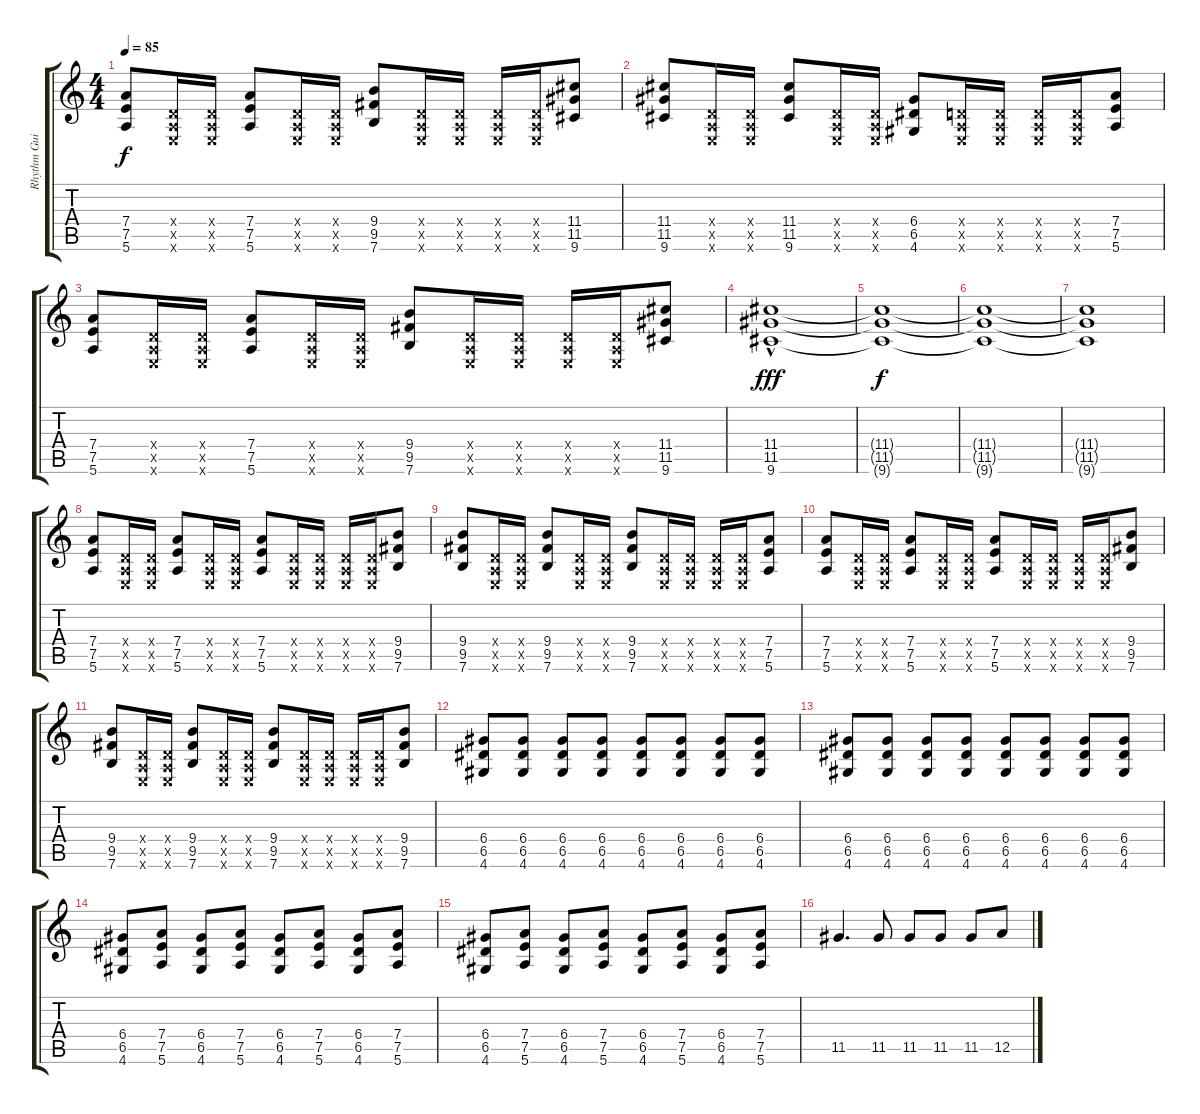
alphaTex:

\track ("Rhythm Guitar" "Rhythm Gui") {instrument overdrivenguitar}
\staff {score tabs}
\tuning (E4 B3 G3 D3 A2 E2) {hide}
\ts (4 4)
\tempo 85
\clef g2
\ks c
(7.4 7.5 5.6).8{dy f} (0.4{x} 0.5{x} 0.6{x}).16 (0.4{x} 0.5{x} 0.6{x}).16 (7.4 7.5 5.6).8 (0.4{x} 0.5{x} 0.6{x}).16 (0.4{x} 0.5{x} 0.6{x}).16 (9.4 9.5 7.6).8 (0.4{x} 0.5{x} 0.6{x}).16 (0.4{x} 0.5{x} 0.6{x}).16 (0.4{x} 0.5{x} 0.6{x}).16 (0.4{x} 0.5{x} 0.6{x}).16 (11.4 11.5 9.6).8 |
(11.4 11.5 9.6).8 (0.4{x} 0.5{x} 0.6{x}).16 (0.4{x} 0.5{x} 0.6{x}).16 (11.4 11.5 9.6).8 (0.4{x} 0.5{x} 0.6{x}).16 (0.4{x} 0.5{x} 0.6{x}).16 (6.4 6.5 4.6).8 (0.4{x} 0.5{x} 0.6{x}).16 (0.4{x} 0.5{x} 0.6{x}).16 (0.4{x} 0.5{x} 0.6{x}).16 (0.4{x} 0.5{x} 0.6{x}).16 (7.4 7.5 5.6).8 |
(7.4 7.5 5.6).8 (0.4{x} 0.5{x} 0.6{x}).16 (0.4{x} 0.5{x} 0.6{x}).16 (7.4 7.5 5.6).8 (0.4{x} 0.5{x} 0.6{x}).16 (0.4{x} 0.5{x} 0.6{x}).16 (9.4 9.5 7.6).8 (0.4{x} 0.5{x} 0.6{x}).16 (0.4{x} 0.5{x} 0.6{x}).16 (0.4{x} 0.5{x} 0.6{x}).16 (0.4{x} 0.5{x} 0.6{x}).16 (11.4 11.5 9.6).8 |
(11.4{hac} 11.5{hac} 9.6{hac}).1{dy fff} |
(11.4{t} 11.5{t} 9.6{t}).1{dy f} |
(11.4{t} 11.5{t} 9.6{t}).1 |
(11.4{t} 11.5{t} 9.6{t}).1 |
(7.4 7.5 5.6).8 (0.4{x} 0.5{x} 0.6{x}).16 (0.4{x} 0.5{x} 0.6{x}).16 (7.4 7.5 5.6).8 (0.4{x} 0.5{x} 0.6{x}).16 (0.4{x} 0.5{x} 0.6{x}).16 (7.4 7.5 5.6).8 (0.4{x} 0.5{x} 0.6{x}).16 (0.4{x} 0.5{x} 0.6{x}).16 (0.4{x} 0.5{x} 0.6{x}).16 (0.4{x} 0.5{x} 0.6{x}).16 (9.4 9.5 7.6).8 |
(9.4 9.5 7.6).8 (0.4{x} 0.5{x} 0.6{x}).16 (0.4{x} 0.5{x} 0.6{x}).16 (9.4 9.5 7.6).8 (0.4{x} 0.5{x} 0.6{x}).16 (0.4{x} 0.5{x} 0.6{x}).16 (9.4 9.5 7.6).8 (0.4{x} 0.5{x} 0.6{x}).16 (0.4{x} 0.5{x} 0.6{x}).16 (0.4{x} 0.5{x} 0.6{x}).16 (0.4{x} 0.5{x} 0.6{x}).16 (7.4 7.5 5.6).8 |
(7.4 7.5 5.6).8 (0.4{x} 0.5{x} 0.6{x}).16 (0.4{x} 0.5{x} 0.6{x}).16 (7.4 7.5 5.6).8 (0.4{x} 0.5{x} 0.6{x}).16 (0.4{x} 0.5{x} 0.6{x}).16 (7.4 7.5 5.6).8 (0.4{x} 0.5{x} 0.6{x}).16 (0.4{x} 0.5{x} 0.6{x}).16 (0.4{x} 0.5{x} 0.6{x}).16 (0.4{x} 0.5{x} 0.6{x}).16 (9.4 9.5 7.6).8 |
(9.4 9.5 7.6).8 (0.4{x} 0.5{x} 0.6{x}).16 (0.4{x} 0.5{x} 0.6{x}).16 (9.4 9.5 7.6).8 (0.4{x} 0.5{x} 0.6{x}).16 (0.4{x} 0.5{x} 0.6{x}).16 (9.4 9.5 7.6).8 (0.4{x} 0.5{x} 0.6{x}).16 (0.4{x} 0.5{x} 0.6{x}).16 (0.4{x} 0.5{x} 0.6{x}).16 (0.4{x} 0.5{x} 0.6{x}).16 (9.4 9.5 7.6).8 |
(6.4 6.5 4.6).8 (6.4 6.5 4.6).8 (6.4 6.5 4.6).8 (6.4 6.5 4.6).8 (6.4 6.5 4.6).8 (6.4 6.5 4.6).8 (6.4 6.5 4.6).8 (6.4 6.5 4.6).8 |
(6.4 6.5 4.6).8 (6.4 6.5 4.6).8 (6.4 6.5 4.6).8 (6.4 6.5 4.6).8 (6.4 6.5 4.6).8 (6.4 6.5 4.6).8 (6.4 6.5 4.6).8 (6.4 6.5 4.6).8 |
(6.4 6.5 4.6).8 (7.4 7.5 5.6).8 (6.4 6.5 4.6).8 (7.4 7.5 5.6).8 (6.4 6.5 4.6).8 (7.4 7.5 5.6).8 (6.4 6.5 4.6).8 (7.4 7.5 5.6).8 |
(6.4 6.5 4.6).8 (7.4 7.5 5.6).8 (6.4 6.5 4.6).8 (7.4 7.5 5.6).8 (6.4 6.5 4.6).8 (7.4 7.5 5.6).8 (6.4 6.5 4.6).8 (7.4 7.5 5.6).8 |
11.5.4{d volume 9} 11.5.8 11.5.8 11.5.8 11.5.8 12.5.8
